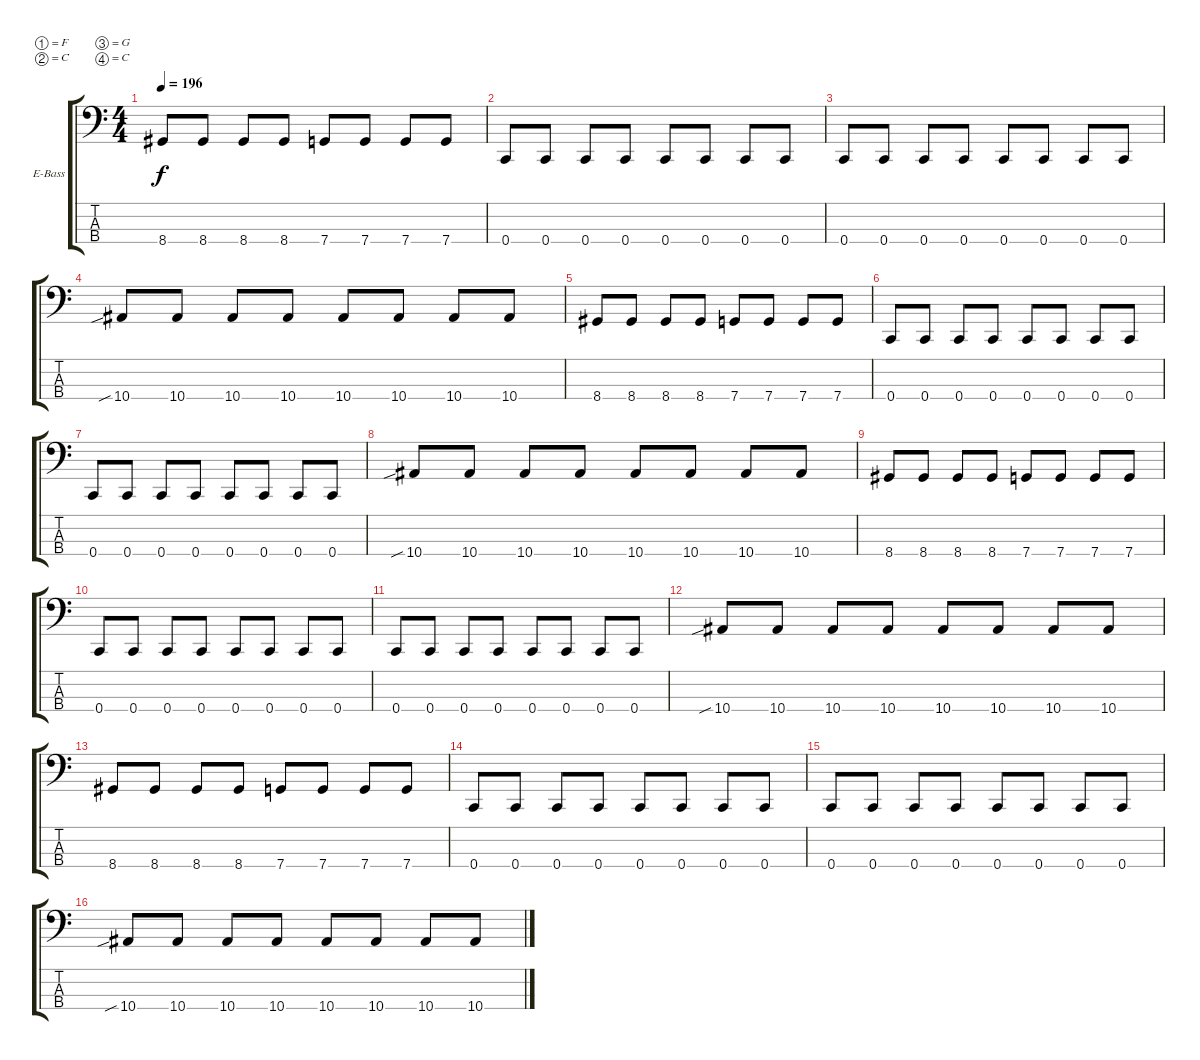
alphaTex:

\defaultSystemsLayout 4
\bracketExtendMode groupsimilarinstruments
\firstSystemTrackNameOrientation horizontal
\otherSystemsTrackNameOrientation horizontal
\track ("Bob Rock (Bass)" "E-Bass") {instrument electricbassfinger}
\staff {score tabs}
\tuning (F2 C2 G1 C1)
\ts (4 4)
\tempo 196
\clef f4
\scale
0.333333
\ks c
8.4.8{dy f} 8.4.8 8.4.8 8.4.8 7.4.8 7.4.8 7.4.8 7.4.8 |
\scale
0.333333 0.4.8 0.4.8 0.4.8 0.4.8 0.4.8 0.4.8 0.4.8 0.4.8 |
\scale
0.333333 0.4.8 0.4.8 0.4.8 0.4.8 0.4.8 0.4.8 0.4.8 0.4.8 |
\scale
0.333333 10.4{sib}.8 10.4.8 10.4.8 10.4.8 10.4.8 10.4.8 10.4.8 10.4.8 |
\scale
0.333333 8.4.8 8.4.8 8.4.8 8.4.8 7.4.8 7.4.8 7.4.8 7.4.8 |
\scale
0.333333 0.4.8 0.4.8 0.4.8 0.4.8 0.4.8 0.4.8 0.4.8 0.4.8 |
\scale
0.333333 0.4.8 0.4.8 0.4.8 0.4.8 0.4.8 0.4.8 0.4.8 0.4.8 |
\scale
0.333333 10.4{sib}.8 10.4.8 10.4.8 10.4.8 10.4.8 10.4.8 10.4.8 10.4.8 |
\scale
0.333333 8.4.8 8.4.8 8.4.8 8.4.8 7.4.8 7.4.8 7.4.8 7.4.8 |
\scale
0.333333 0.4.8 0.4.8 0.4.8 0.4.8 0.4.8 0.4.8 0.4.8 0.4.8 |
\scale
0.333333 0.4.8 0.4.8 0.4.8 0.4.8 0.4.8 0.4.8 0.4.8 0.4.8 |
\scale
0.333333 10.4{sib}.8 10.4.8 10.4.8 10.4.8 10.4.8 10.4.8 10.4.8 10.4.8 |
\scale
0.333333 8.4.8 8.4.8 8.4.8 8.4.8 7.4.8 7.4.8 7.4.8 7.4.8 |
\scale
0.333333 0.4.8 0.4.8 0.4.8 0.4.8 0.4.8 0.4.8 0.4.8 0.4.8 |
\scale
0.333333 0.4.8 0.4.8 0.4.8 0.4.8 0.4.8 0.4.8 0.4.8 0.4.8 |
\scale
0.333333 10.4{sib}.8 10.4.8 10.4.8 10.4.8 10.4.8 10.4.8 10.4.8 10.4.8
